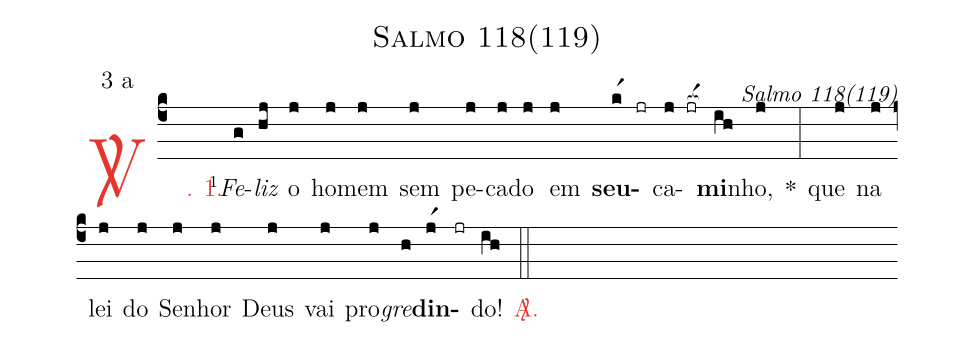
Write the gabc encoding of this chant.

name: Salmo 118(119);
mode: 3;
mode-differentia: a;
commentary: Salmo 118(119);
%%
(c4)

<c><sp>V/</sp>. 1.</c>() <v>\VSup{1}</v><i>Fe</i>(g)<i>liz</i>(hj) o(j) ho(j)mem(j) sem(j) pe(j)ca(j)do(j) em(j) <b>seu</b>(kr1)(jr) ca(j jr[ocba:1{])<b>mi</b>(ih[ocba:0}])nho,(j) *(:) que(j) na(j) lei(j) do(j) Se(j)nhor(j) Deus(j) vai(j) pro(j)<i>gre</i>(h)<b>din</b>(jr1)(jr)do!(ih)

<c><sp>A/</sp>.</c>(::)
